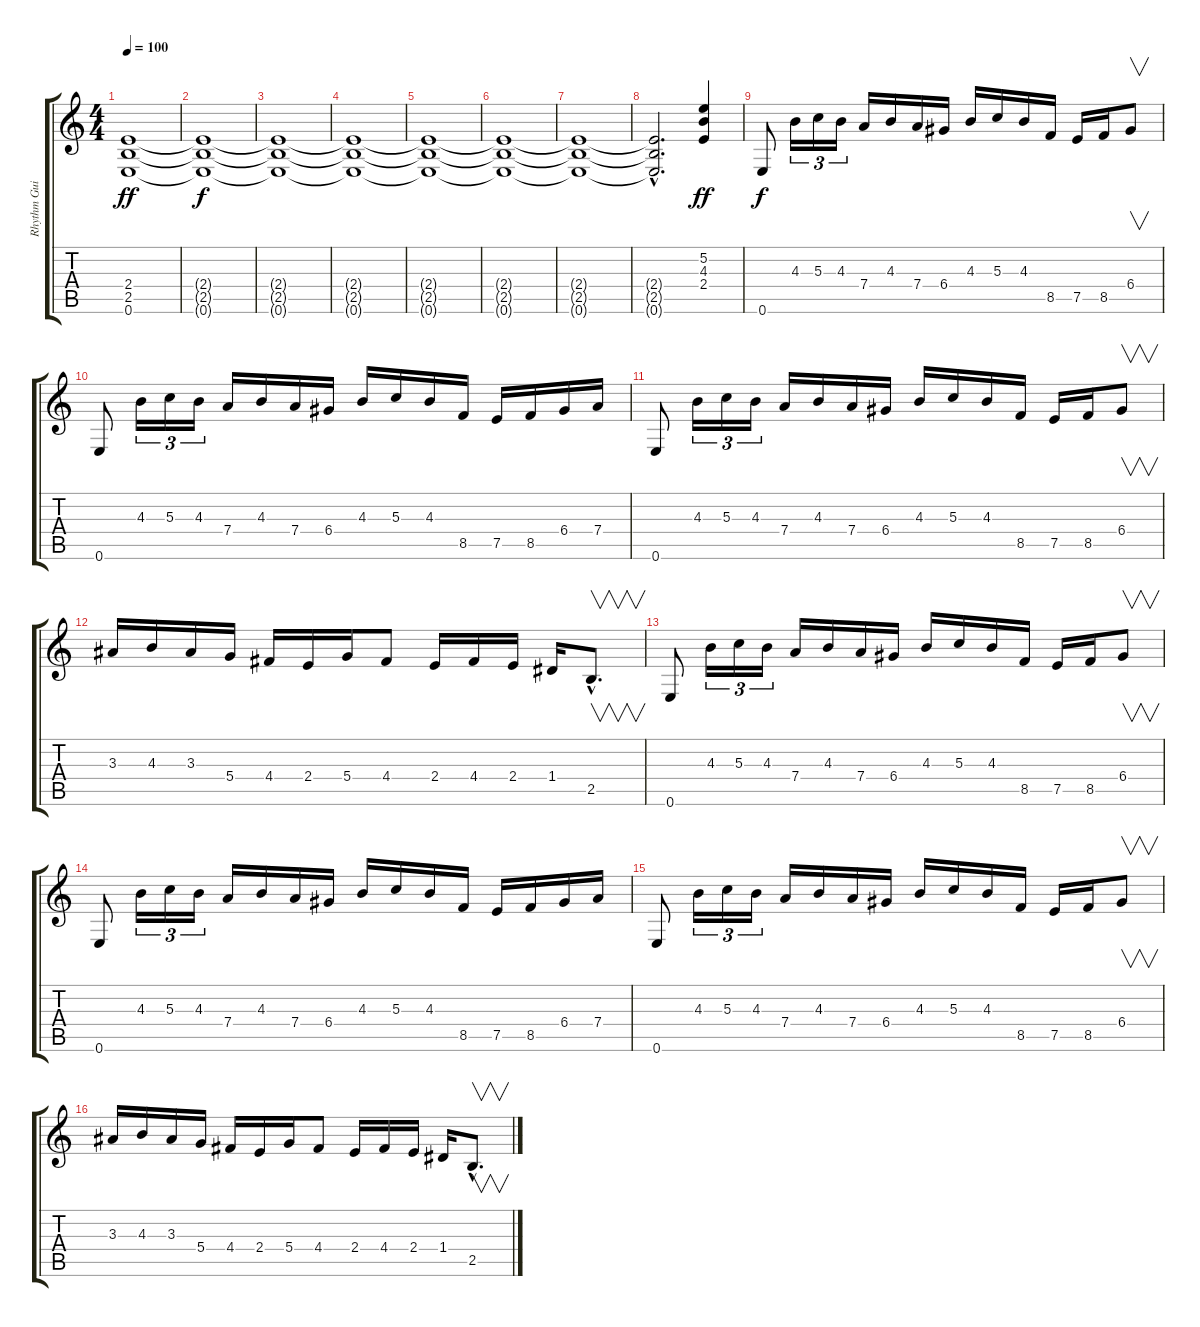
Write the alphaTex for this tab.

\track ("Rhythm Guitar I" "Rhythm Gui") {instrument distortionguitar}
\staff {score tabs}
\tuning (E4 B3 G3 D3 A2 E2) {hide}
\ts (4 4)
\tempo 100
\clef g2
\ks c
(2.4 2.5 0.6).1{dy ff instrument distortionguitar} |
(2.4{t} 2.5{t} 0.6{t}).1{dy f} |
(2.4{t} 2.5{t} 0.6{t}).1 |
(2.4{t} 2.5{t} 0.6{t}).1 |
(2.4{t} 2.5{t} 0.6{t}).1 |
(2.4{t} 2.5{t} 0.6{t}).1 |
(2.4{t} 2.5{t} 0.6{t}).1 |
(2.4{hac t} 2.5{hac t} 0.6{hac t}).2{d} (5.2 4.3 2.4).4{dy ff} |
0.6.8{dy f} 4.3.16{tu (3 2)} 5.3.16{tu (3 2)} 4.3.16{tu (3 2)} 7.4.16 4.3.16 7.4.16 6.4.16 4.3.16 5.3.16 4.3.16 8.5.16 7.5.16 8.5.16 6.4.8{v} |
0.6.8 4.3.16{tu (3 2)} 5.3.16{tu (3 2)} 4.3.16{tu (3 2)} 7.4.16 4.3.16 7.4.16 6.4.16 4.3.16 5.3.16 4.3.16 8.5.16 7.5.16 8.5.16 6.4.16 7.4.16 |
0.6.8 4.3.16{tu (3 2)} 5.3.16{tu (3 2)} 4.3.16{tu (3 2)} 7.4.16 4.3.16 7.4.16 6.4.16 4.3.16 5.3.16 4.3.16 8.5.16 7.5.16 8.5.16 6.4.8{v} |
3.3.16 4.3.16 3.3.16 5.4.16 4.4.16 2.4.16 5.4.16 4.4.8 2.4.16 4.4.16 2.4.16 1.4.16 2.5{hac}.8{v d} |
0.6.8 4.3.16{tu (3 2)} 5.3.16{tu (3 2)} 4.3.16{tu (3 2)} 7.4.16 4.3.16 7.4.16 6.4.16 4.3.16 5.3.16 4.3.16 8.5.16 7.5.16 8.5.16 6.4.8{v} |
0.6.8 4.3.16{tu (3 2)} 5.3.16{tu (3 2)} 4.3.16{tu (3 2)} 7.4.16 4.3.16 7.4.16 6.4.16 4.3.16 5.3.16 4.3.16 8.5.16 7.5.16 8.5.16 6.4.16 7.4.16 |
0.6.8 4.3.16{tu (3 2)} 5.3.16{tu (3 2)} 4.3.16{tu (3 2)} 7.4.16 4.3.16 7.4.16 6.4.16 4.3.16 5.3.16 4.3.16 8.5.16 7.5.16 8.5.16 6.4.8{v} |
3.3.16 4.3.16 3.3.16 5.4.16 4.4.16 2.4.16 5.4.16 4.4.8 2.4.16 4.4.16 2.4.16 1.4.16 2.5{hac}.8{v d}
